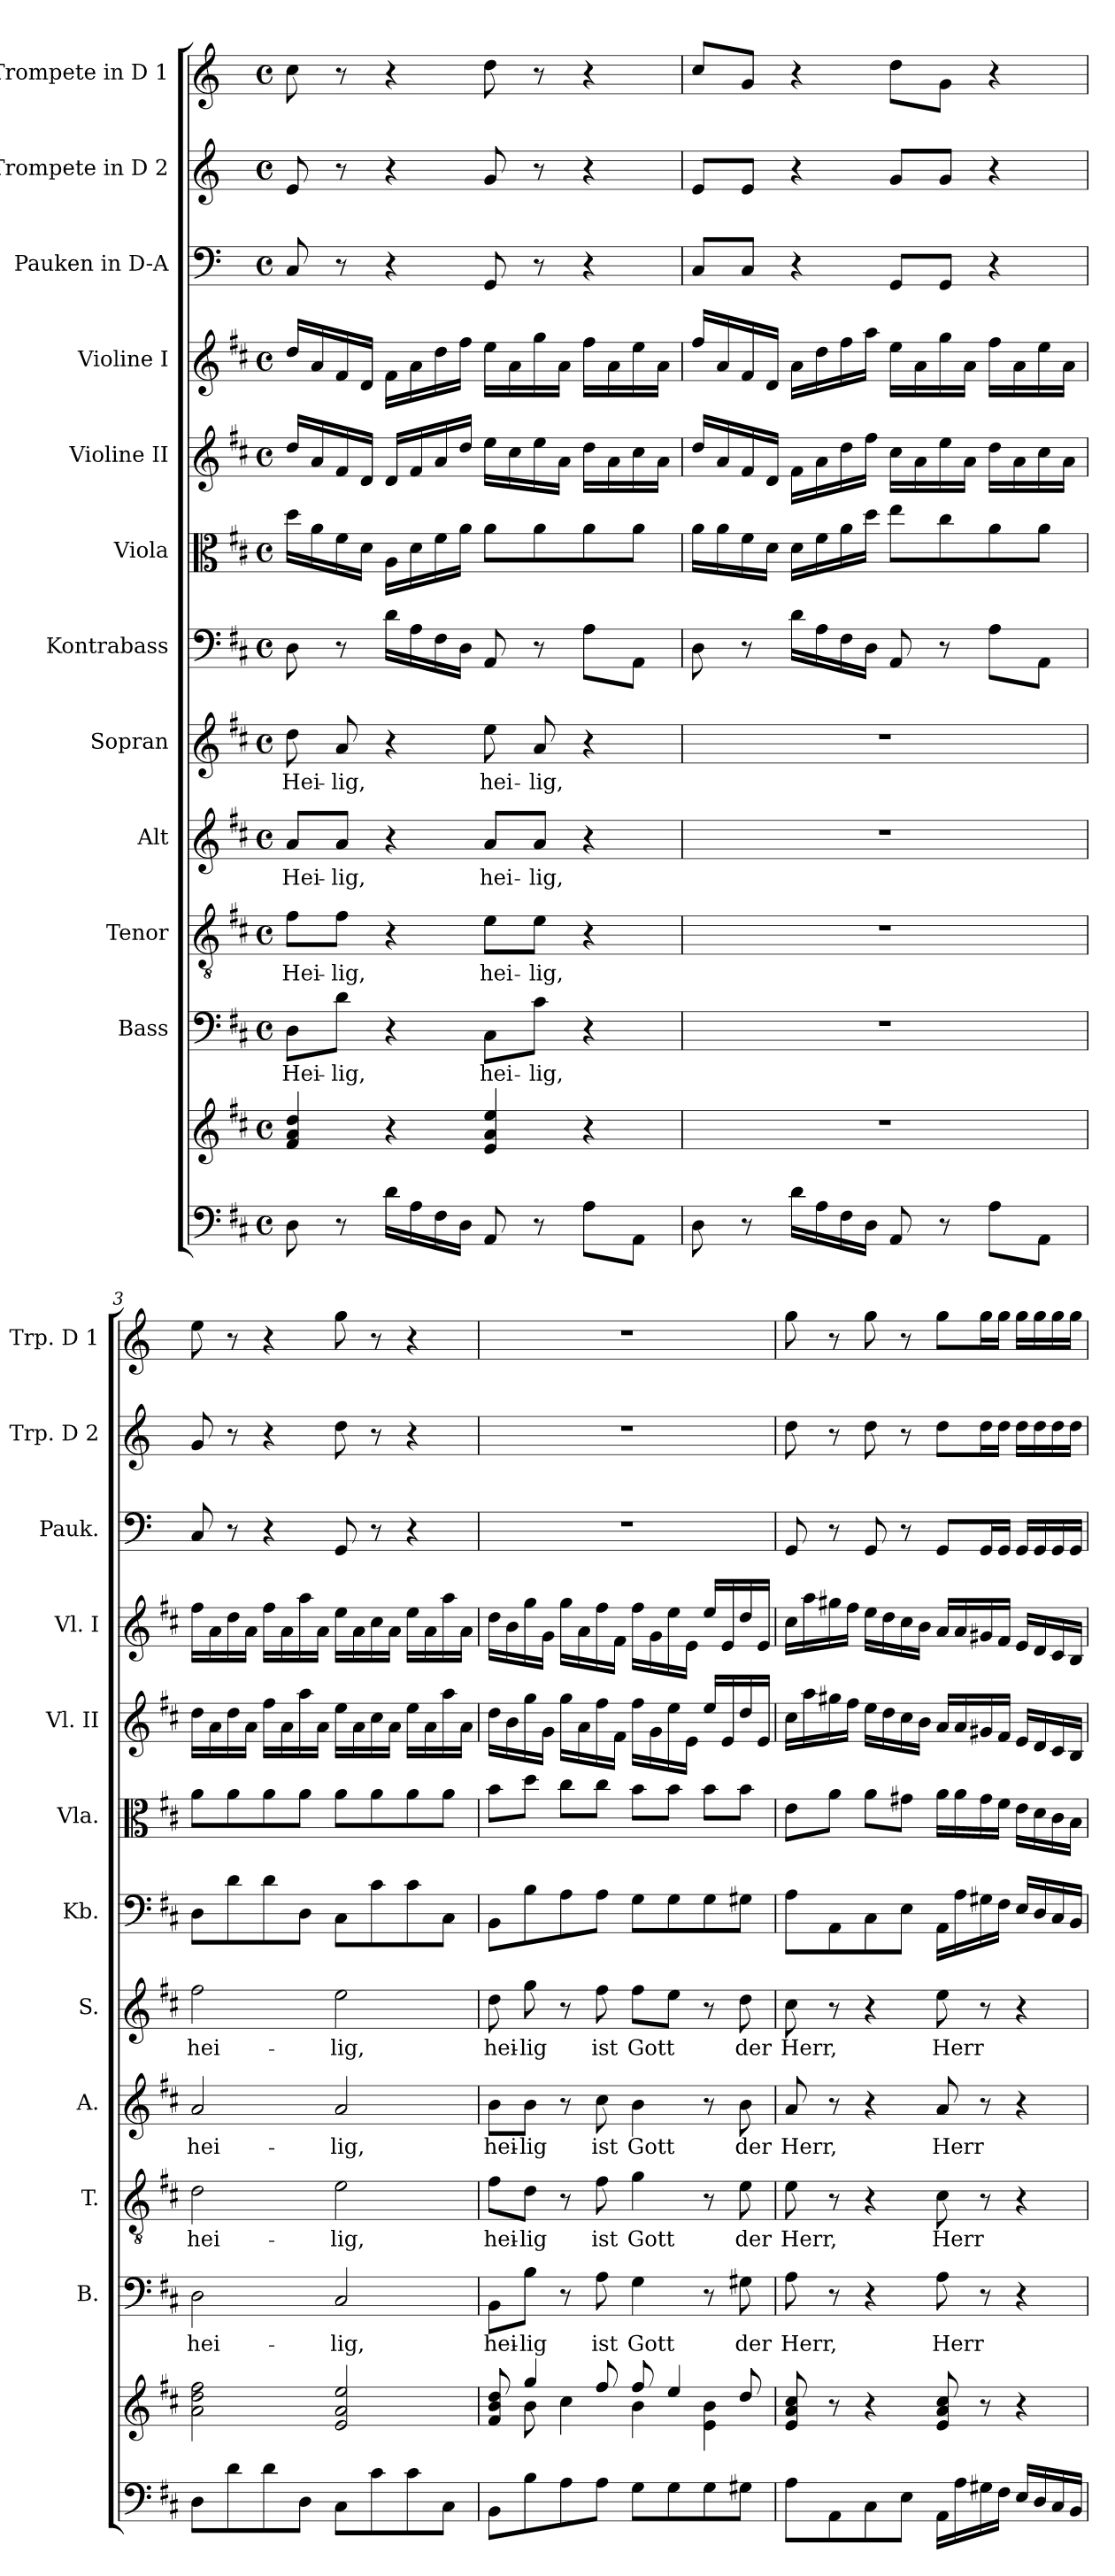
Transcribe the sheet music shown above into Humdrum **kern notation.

**kern	**kern	**kern	**text	**kern	**text	**kern	**text	**kern	**text	**kern	**kern	**kern	**kern	**kern	**kern	**kern
*part12	*part12	*part11	*part11	*part10	*part10	*part9	*part9	*part8	*part8	*part7	*part6	*part5	*part4	*part3	*part2	*part1
*staff13	*staff12	*staff11	*staff11	*staff10	*staff10	*staff9	*staff9	*staff8	*staff8	*staff7	*staff6	*staff5	*staff4	*staff3	*staff2	*staff1
*	*	*I"Bass	*	*I"Tenor	*	*I"Alt	*	*I"Sopran	*	*I"Kontrabass	*I"Viola	*I"Violine II	*I"Violine I	*I"Pauken in D-A	*I"Trompete in D 2	*I"Trompete in D 1
*	*	*I'B.	*	*I'T.	*	*I'A.	*	*I'S.	*	*I'Kb.	*I'Vla.	*I'Vl. II	*I'Vl. I	*I'Pauk.	*I'Trp. D 2	*I'Trp. D 1
*clefF4	*clefG2	*clefF4	*	*clefGv2	*	*clefG2	*	*clefG2	*	*clefF4	*clefC3	*clefG2	*clefG2	*clefF4	*clefG2	*clefG2
*	*	*	*	*	*	*	*	*	*	*ITrd7c12	*	*	*	*ITrd-1c-2	*ITrd-1c-2	*ITrd-1c-2
*k[f#c#]	*k[f#c#]	*k[f#c#]	*	*k[f#c#]	*	*k[f#c#]	*	*k[f#c#]	*	*k[f#c#]	*k[f#c#]	*k[f#c#]	*k[f#c#]	*k[f#c#]	*k[f#c#]	*k[f#c#]
*D:	*D:	*D:	*	*D:	*	*D:	*	*D:	*	*D:	*D:	*D:	*D:	*D:	*D:	*D:
*M4/4	*M4/4	*M4/4	*	*M4/4	*	*M4/4	*	*M4/4	*	*M4/4	*M4/4	*M4/4	*M4/4	*M4/4	*M4/4	*M4/4
*met(c)	*met(c)	*met(c)	*	*met(c)	*	*met(c)	*	*met(c)	*	*met(c)	*met(c)	*met(c)	*met(c)	*met(c)	*met(c)	*met(c)
=1	=1	=1	=1	=1	=1	=1	=1	=1	=1	=1	=1	=1	=1	=1	=1	=1
!	!	!	!LO:LY:b	!	!LO:LY:b	!	!LO:LY:b	!	!LO:LY:b	!	!	!	!	!	!	!
8D\	4f#/ 4a/ 4dd/	8D\L	Hei-	8f#\L	Hei-	8a/L	Hei-	8dd\	Hei-	8DD\	16dd\LL	16dd/LL	16dd/LL	8D/	8f#/	8dd\
.	.	.	.	.	.	.	.	.	.	.	16a\	16a/	16a/	.	.	.
!	!	!	!LO:LY:b	!	!LO:LY:b	!	!LO:LY:b	!	!LO:LY:b	!	!	!	!	!	!	!
8r	.	8d\J	-lig,	8f#\J	-lig,	8a/J	-lig,	8a/	-lig,	8r	16f#\	16f#/	16f#/	8r	8r	8r
.	.	.	.	.	.	.	.	.	.	.	16d\JJ	16d/JJ	16d/JJ	.	.	.
16d\LL	4r	4r	.	4r	.	4r	.	4r	.	16D\LL	16A\LL	16d/LL	16f#\LL	4r	4r	4r
16A\	.	.	.	.	.	.	.	.	.	16AA\	16d\	16f#/	16a\	.	.	.
16F#\	.	.	.	.	.	.	.	.	.	16FF#\	16f#\	16a/	16dd\	.	.	.
16D\JJ	.	.	.	.	.	.	.	.	.	16DD\JJ	16a\JJ	16dd/JJ	16ff#\JJ	.	.	.
!	!	!	!LO:LY:b	!	!LO:LY:b	!	!LO:LY:b	!	!LO:LY:b	!	!	!	!	!	!	!
8AA/	4e/ 4a/ 4ee/	8C#\L	hei-	8e\L	hei-	8a/L	hei-	8ee\	hei-	8AAA/	8a\L	16ee\LL	16ee\LL	8AA/	8a/	8ee\
.	.	.	.	.	.	.	.	.	.	.	.	16cc#\	16a\	.	.	.
!	!	!	!LO:LY:b	!	!LO:LY:b	!	!LO:LY:b	!	!LO:LY:b	!	!	!	!	!	!	!
8r	.	8c#\J	-lig,	8e\J	-lig,	8a/J	-lig,	8a/	-lig,	8r	8a\	16ee\	16gg\	8r	8r	8r
.	.	.	.	.	.	.	.	.	.	.	.	16a\JJ	16a\JJ	.	.	.
8A\L	4r	4r	.	4r	.	4r	.	4r	.	8AA\L	8a\	16dd\LL	16ff#\LL	4r	4r	4r
.	.	.	.	.	.	.	.	.	.	.	.	16a\	16a\	.	.	.
8AA\J	.	.	.	.	.	.	.	.	.	8AAA\J	8a\J	16cc#\	16ee\	.	.	.
.	.	.	.	.	.	.	.	.	.	.	.	16a\JJ	16a\JJ	.	.	.
=2	=2	=2	=2	=2	=2	=2	=2	=2	=2	=2	=2	=2	=2	=2	=2	=2
8D\	1r	1r	.	1r	.	1r	.	1r	.	8DD\	16a\LL	16dd/LL	16ff#/LL	8D/L	8f#/L	8dd/L
.	.	.	.	.	.	.	.	.	.	.	16a\	16a/	16a/	.	.	.
8r	.	.	.	.	.	.	.	.	.	8r	16f#\	16f#/	16f#/	8D/J	8f#/J	8a/J
.	.	.	.	.	.	.	.	.	.	.	16d\JJ	16d/JJ	16d/JJ	.	.	.
16d\LL	.	.	.	.	.	.	.	.	.	16D\LL	16d\LL	16f#\LL	16a\LL	4r	4r	4r
16A\	.	.	.	.	.	.	.	.	.	16AA\	16f#\	16a\	16dd\	.	.	.
16F#\	.	.	.	.	.	.	.	.	.	16FF#\	16a\	16dd\	16ff#\	.	.	.
16D\JJ	.	.	.	.	.	.	.	.	.	16DD\JJ	16dd\JJ	16ff#\JJ	16aa\JJ	.	.	.
8AA/	.	.	.	.	.	.	.	.	.	8AAA/	8ee\L	16cc#\LL	16ee\LL	8AA/L	8a/L	8ee\L
.	.	.	.	.	.	.	.	.	.	.	.	16a\	16a\	.	.	.
8r	.	.	.	.	.	.	.	.	.	8r	8cc#\	16ee\	16gg\	8AA/J	8a/J	8a\J
.	.	.	.	.	.	.	.	.	.	.	.	16a\JJ	16a\JJ	.	.	.
8A\L	.	.	.	.	.	.	.	.	.	8AA\L	8a\	16dd\LL	16ff#\LL	4r	4r	4r
.	.	.	.	.	.	.	.	.	.	.	.	16a\	16a\	.	.	.
8AA\J	.	.	.	.	.	.	.	.	.	8AAA\J	8a\J	16cc#\	16ee\	.	.	.
.	.	.	.	.	.	.	.	.	.	.	.	16a\JJ	16a\JJ	.	.	.
=3	=3	=3	=3	=3	=3	=3	=3	=3	=3	=3	=3	=3	=3	=3	=3	=3
!	!	!	!LO:LY:b	!	!LO:LY:b	!	!LO:LY:b	!	!LO:LY:b	!	!	!	!	!	!	!
8D\L	2a\ 2dd\ 2ff#\	2D\	hei-	2d\	hei-	2a/	hei-	2ff#\	hei-	8DD\L	8a\L	16dd\LL	16ff#\LL	8D/	8a/	8ff#\
.	.	.	.	.	.	.	.	.	.	.	.	16a\	16a\	.	.	.
8d\	.	.	.	.	.	.	.	.	.	8D\	8a\	16dd\	16dd\	8r	8r	8r
.	.	.	.	.	.	.	.	.	.	.	.	16a\JJ	16a\JJ	.	.	.
8d\	.	.	.	.	.	.	.	.	.	8D\	8a\	16ff#\LL	16ff#\LL	4r	4r	4r
.	.	.	.	.	.	.	.	.	.	.	.	16a\	16a\	.	.	.
8D\J	.	.	.	.	.	.	.	.	.	8DD\J	8a\J	16aa\	16aa\	.	.	.
.	.	.	.	.	.	.	.	.	.	.	.	16a\JJ	16a\JJ	.	.	.
!	!	!	!LO:LY:b	!	!LO:LY:b	!	!LO:LY:b	!	!LO:LY:b	!	!	!	!	!	!	!
8C#\L	2e/ 2a/ 2ee/	2C#/	-lig,	2e\	-lig,	2a/	-lig,	2ee\	-lig,	8CC#\L	8a\L	16ee\LL	16ee\LL	8AA/	8ee\	8aa\
.	.	.	.	.	.	.	.	.	.	.	.	16a\	16a\	.	.	.
8c#\	.	.	.	.	.	.	.	.	.	8C#\	8a\	16cc#\	16cc#\	8r	8r	8r
.	.	.	.	.	.	.	.	.	.	.	.	16a\JJ	16a\JJ	.	.	.
8c#\	.	.	.	.	.	.	.	.	.	8C#\	8a\	16ee\LL	16ee\LL	4r	4r	4r
.	.	.	.	.	.	.	.	.	.	.	.	16a\	16a\	.	.	.
8C#\J	.	.	.	.	.	.	.	.	.	8CC#\J	8a\J	16aa\	16aa\	.	.	.
.	.	.	.	.	.	.	.	.	.	.	.	16a\JJ	16a\JJ	.	.	.
!!LO:PB:g=z
=4	=4	=4	=4	=4	=4	=4	=4	=4	=4	=4	=4	=4	=4	=4	=4	=4
*	*^	*	*	*	*	*	*	*	*	*	*	*	*	*	*	*
!	!	!	!	!LO:LY:b	!	!LO:LY:b	!	!LO:LY:b	!	!LO:LY:b	!	!	!	!	!	!	!
8BB\L	8f#/ 8b/ 8dd/	8ryy	8BB\L	hei-	8f#\L	hei-	8b\L	hei-	8dd\	hei-	8BBB\L	8b\L	16dd\LL	16dd\LL	1r	1r	1r
.	.	.	.	.	.	.	.	.	.	.	.	.	16b\	16b\	.	.	.
!	!	!	!	!LO:LY:b	!	!LO:LY:b	!	!LO:LY:b	!	!LO:LY:b	!	!	!	!	!	!	!
8B\	4gg/	8b\	8B\J	-lig	8d\J	-lig	8b\J	-lig	8gg\	-lig	8BB\	8dd\J	16gg\	16gg\	.	.	.
.	.	.	.	.	.	.	.	.	.	.	.	.	16g\JJ	16g\JJ	.	.	.
8A\	.	4cc#\	8r	.	8r	.	8r	.	8r	.	8AA\	8cc#\L	16gg\LL	16gg\LL	.	.	.
.	.	.	.	.	.	.	.	.	.	.	.	.	16a\	16a\	.	.	.
!	!	!	!	!LO:LY:b	!	!LO:LY:b	!	!LO:LY:b	!	!LO:LY:b	!	!	!	!	!	!	!
8A\J	8ff#/	.	8A\	ist	8f#\	ist	8cc#\	ist	8ff#\	ist	8AA\J	8cc#\J	16ff#\	16ff#\	.	.	.
.	.	.	.	.	.	.	.	.	.	.	.	.	16f#\JJ	16f#\JJ	.	.	.
!	!	!	!	!LO:LY:b	!	!LO:LY:b	!	!LO:LY:b	!	!LO:LY:b	!	!	!	!	!	!	!
8G\L	8ff#/	4b\	4G\	Gott	4g\	Gott	4b\	Gott	8ff#\L	Gott	8GG\L	8b\L	16ff#\LL	16ff#\LL	.	.	.
.	.	.	.	.	.	.	.	.	.	.	.	.	16g\	16g\	.	.	.
8G\	4ee/	.	.	.	.	.	.	.	8ee\J	.	8GG\	8b\J	16ee\	16ee\	.	.	.
.	.	.	.	.	.	.	.	.	.	.	.	.	16e\JJ	16e\JJ	.	.	.
8G\	.	4e\ 4b\	8r	.	8r	.	8r	.	8r	.	8GG\	8b\L	16ee/LL	16ee/LL	.	.	.
.	.	.	.	.	.	.	.	.	.	.	.	.	16e/	16e/	.	.	.
!	!	!	!	!LO:LY:b	!	!LO:LY:b	!	!LO:LY:b	!	!LO:LY:b	!	!	!	!	!	!	!
8G#X\J	8dd/	.	8G#X\	der	8e\	der	8b\	der	8dd\	der	8GG#X\J	8b\J	16dd/	16dd/	.	.	.
.	.	.	.	.	.	.	.	.	.	.	.	.	16e/JJ	16e/JJ	.	.	.
*	*v	*v	*	*	*	*	*	*	*	*	*	*	*	*	*	*	*
=5	=5	=5	=5	=5	=5	=5	=5	=5	=5	=5	=5	=5	=5	=5	=5	=5
!	!	!	!LO:LY:b	!	!LO:LY:b	!	!LO:LY:b	!	!LO:LY:b	!	!	!	!	!	!	!
8A\L	8e/ 8a/ 8cc#/	8A\	Herr,	8e\	Herr,	8a/	Herr,	8cc#\	Herr,	8AA\L	8e\L	16cc#\LL	16cc#\LL	8AA/	8ee\	8aa\
.	.	.	.	.	.	.	.	.	.	.	.	16aa\	16aa\	.	.	.
8AA\	8r	8r	.	8r	.	8r	.	8r	.	8AAA\	8a\J	16gg#X\	16gg#X\	8r	8r	8r
.	.	.	.	.	.	.	.	.	.	.	.	16ff#\JJ	16ff#\JJ	.	.	.
8C#\	4r	4r	.	4r	.	4r	.	4r	.	8CC#\	8a\L	16ee\LL	16ee\LL	8AA/	8ee\	8aa\
.	.	.	.	.	.	.	.	.	.	.	.	16dd\	16dd\	.	.	.
8E\J	.	.	.	.	.	.	.	.	.	8EE\J	8g#X\J	16cc#\	16cc#\	8r	8r	8r
.	.	.	.	.	.	.	.	.	.	.	.	16b\JJ	16b\JJ	.	.	.
!	!	!	!LO:LY:b	!	!LO:LY:b	!	!LO:LY:b	!	!LO:LY:b	!	!	!	!	!	!	!
16AA\LL	8e/ 8a/ 8cc#/	8A\	Herr	8c#\	Herr	8a/	Herr	8ee\	Herr	16AAA\LL	16a\LL	16a/LL	16a/LL	8AA/L	8ee\L	8aa\L
16A\	.	.	.	.	.	.	.	.	.	16AA\	16a\	16a/	16a/	.	.	.
16G#X\	8r	8r	.	8r	.	8r	.	8r	.	16GG#X\	16g#\	16g#X/	16g#X/	16AA/L	16ee\L	16aa\L
16F#\JJ	.	.	.	.	.	.	.	.	.	16FF#\JJ	16f#\JJ	16f#/JJ	16f#/JJ	16AA/JJ	16ee\JJ	16aa\JJ
16E/LL	4r	4r	.	4r	.	4r	.	4r	.	16EE/LL	16e\LL	16e/LL	16e/LL	16AA/LL	16ee\LL	16aa\LL
16D/	.	.	.	.	.	.	.	.	.	16DD/	16d\	16d/	16d/	16AA/	16ee\	16aa\
16C#/	.	.	.	.	.	.	.	.	.	16CC#/	16c#\	16c#/	16c#/	16AA/	16ee\	16aa\
16BB/JJ	.	.	.	.	.	.	.	.	.	16BBB/JJ	16B\JJ	16B/JJ	16B/JJ	16AA/JJ	16ee\JJ	16aa\JJ
=	=	=	=	=	=	=	=	=	=	=	=	=	=	=	=	=
*-	*-	*-	*-	*-	*-	*-	*-	*-	*-	*-	*-	*-	*-	*-	*-	*-
